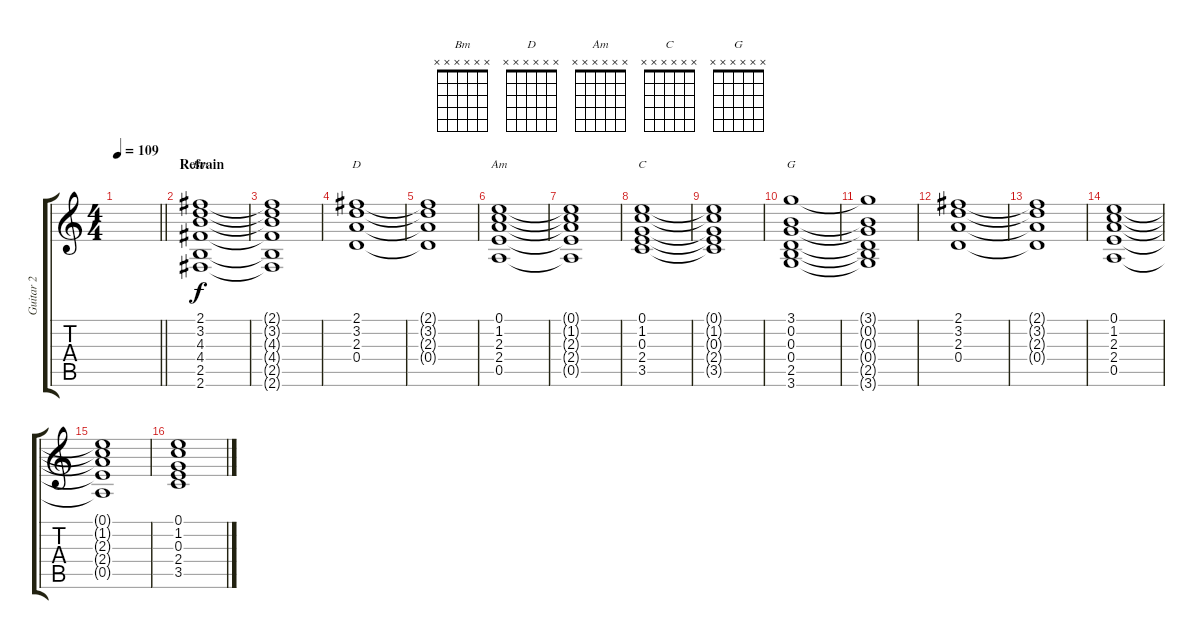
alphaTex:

\track ("Guitar 2" "Guitar 2") {instrument overdrivenguitar}
\staff {score tabs}
\tuning (E4 B3 G3 D3 A2 E2) {hide}
\chord ("Bm" x x x x x x) {firstfret 0}
\chord ("D" x x x x x x) {firstfret 0}
\chord ("Am" x x x x x x) {firstfret 0}
\chord ("C" x x x x x x) {firstfret 0}
\chord ("G" x x x x x x) {firstfret 0}
\ts (4 4)
\tempo 109
\clef g2
\barLineRight lightlight
\ks c
|
\section ("" "Refrain")
(2.1 3.2 4.3 4.4 2.5 2.6).1{ch "Bm"} |
(2.1{t} 3.2{t} 4.3{t} 4.4{t} 2.5{t} 2.6{t}).1 |
(2.1 3.2 2.3 0.4).1{ch "D"} |
(2.1{t} 3.2{t} 2.3{t} 0.4{t}).1 |
(0.1 1.2 2.3 2.4 0.5).1{ch "Am"} |
(0.1{t} 1.2{t} 2.3{t} 2.4{t} 0.5{t}).1 |
(0.1 1.2 0.3 2.4 3.5).1{ch "C"} |
(0.1{t} 1.2{t} 0.3{t} 2.4{t} 3.5{t}).1 |
(3.1 0.2 0.3 0.4 2.5 3.6).1{ch "G"} |
(3.1{t} 0.2{t} 0.3{t} 0.4{t} 2.5{t} 3.6{t}).1 |
(2.1 3.2 2.3 0.4).1 |
(2.1{t} 3.2{t} 2.3{t} 0.4{t}).1 |
(0.1 1.2 2.3 2.4 0.5).1 |
(0.1{t} 1.2{t} 2.3{t} 2.4{t} 0.5{t}).1 |
(0.1 1.2 0.3 2.4 3.5).1
